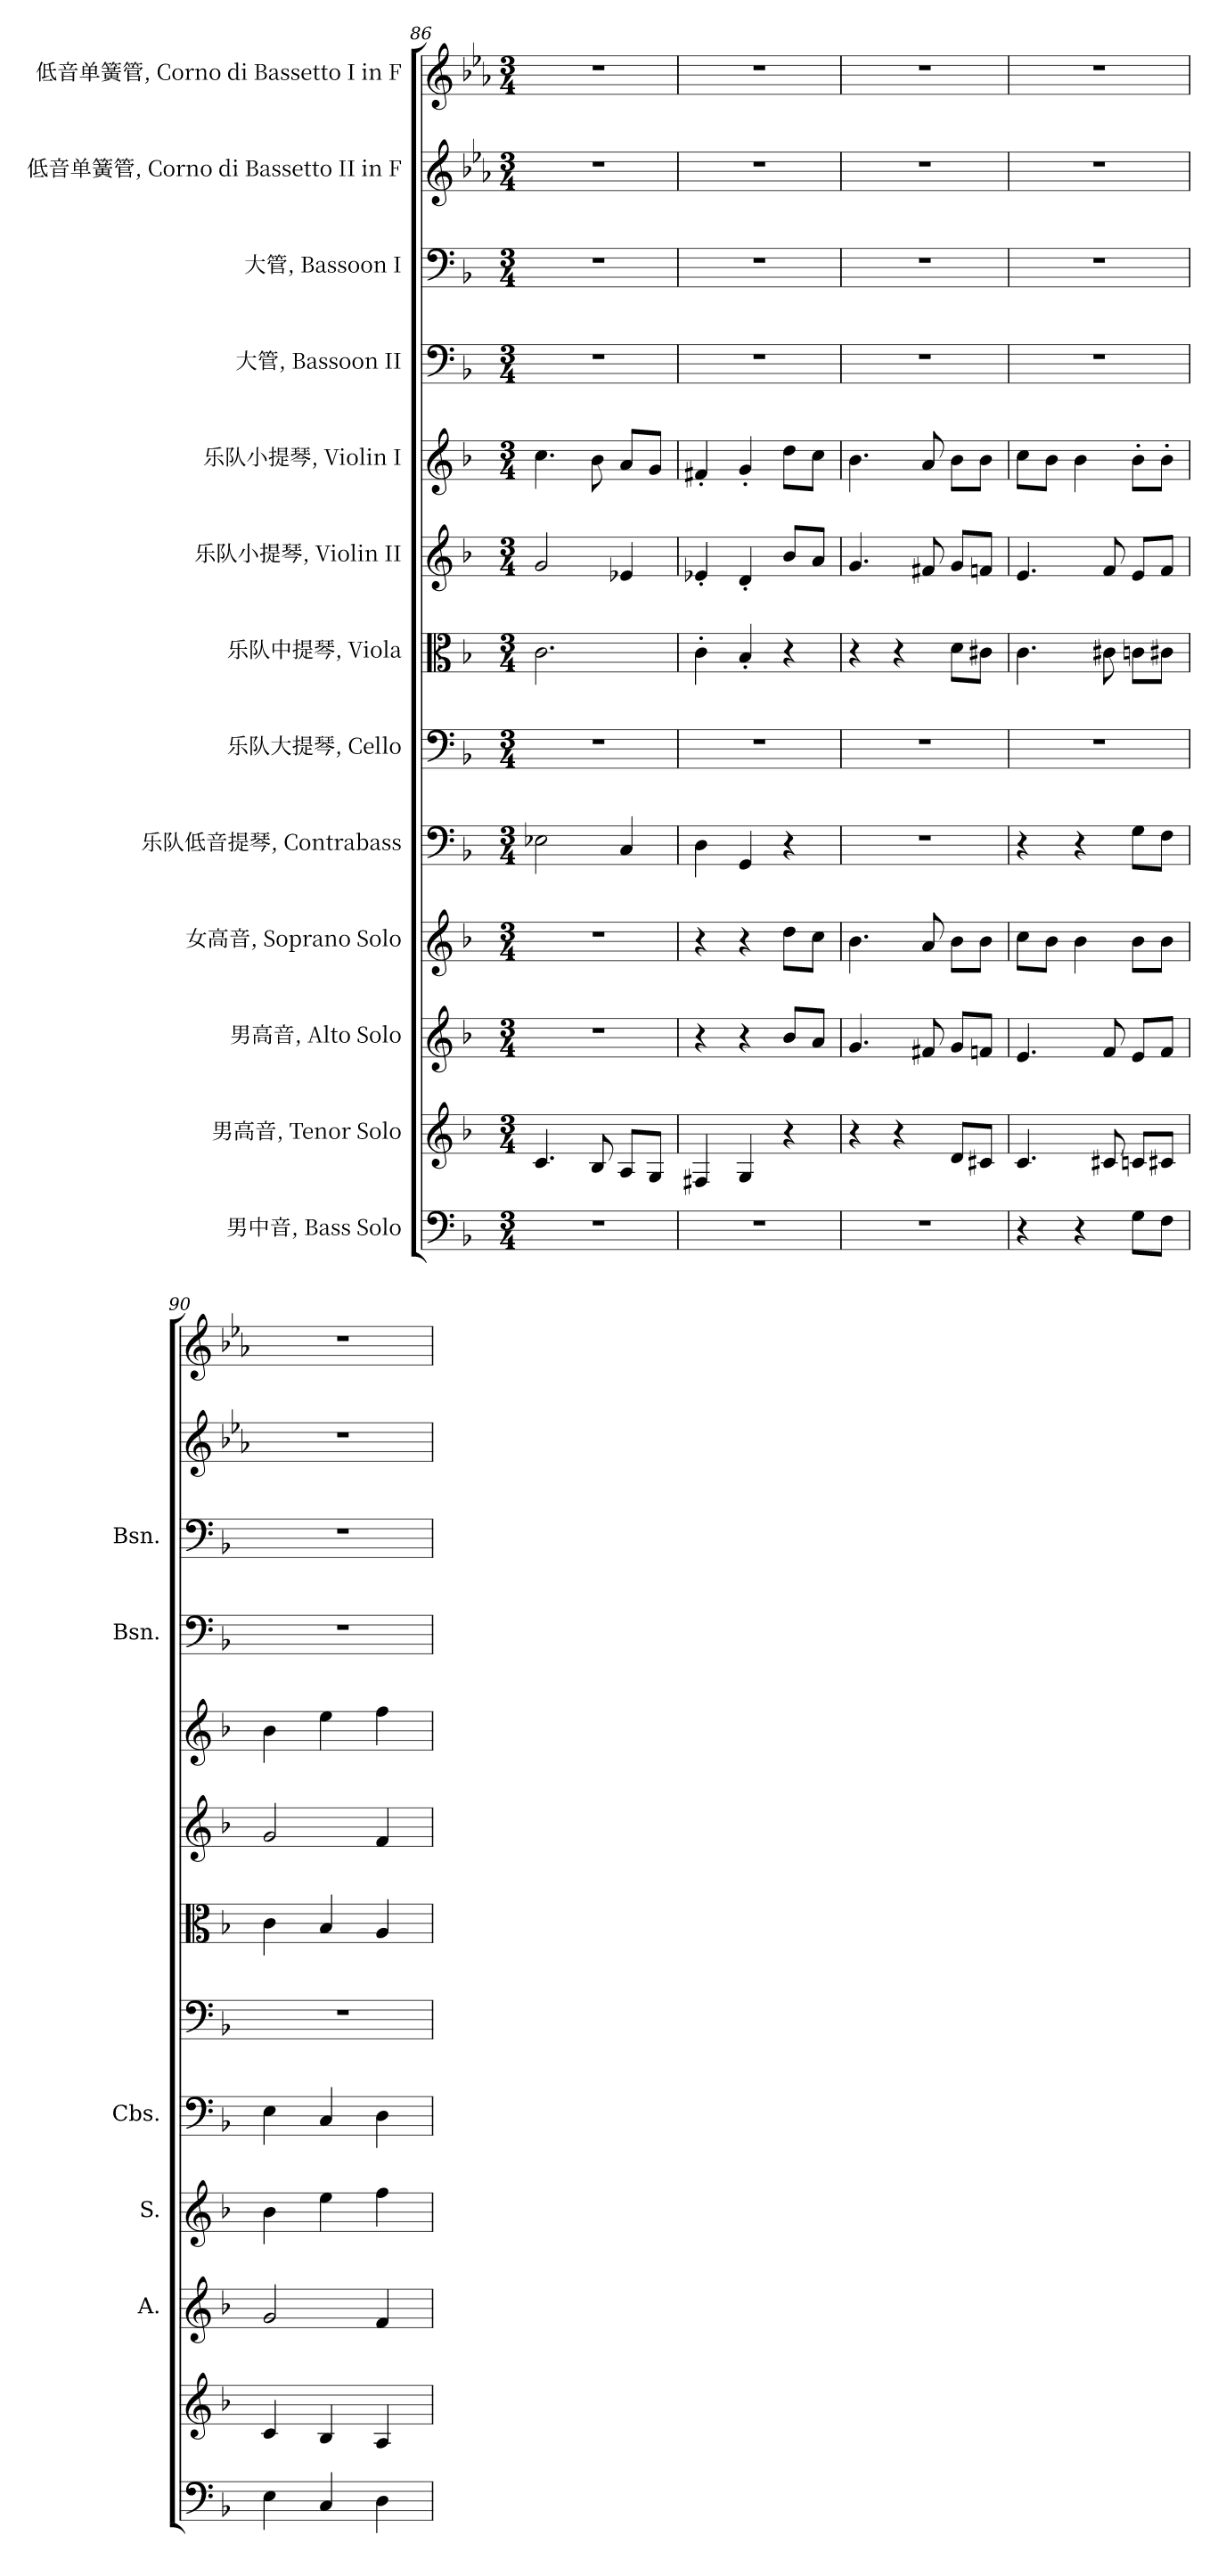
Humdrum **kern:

**kern	**kern	**kern	**kern	**kern	**kern	**kern	**kern	**kern	**kern	**kern	**kern	**kern
*part13	*part12	*part11	*part10	*part9	*part8	*part7	*part6	*part5	*part4	*part3	*part2	*part1
*staff13	*staff12	*staff11	*staff10	*staff9	*staff8	*staff7	*staff6	*staff5	*staff4	*staff3	*staff2	*staff1
*I"男中音, Bass Solo	*I"男高音, Tenor Solo	*I"男高音, Alto Solo	*I"女高音, Soprano Solo	*I"乐队低音提琴, Contrabass	*I"乐队大提琴, Cello	*I"乐队中提琴, Viola	*I"乐队小提琴, Violin II	*I"乐队小提琴, Violin I	*I"大管, Bassoon II	*I"大管, Bassoon I	*I"低音单簧管, Corno di Bassetto II in F	*I"低音单簧管, Corno di Bassetto I  in F
*	*	*I'A.	*I'S.	*I'Cbs.	*	*	*	*	*I'Bsn.	*I'Bsn.	*	*
!!LO:PB:g=z
*clefF4	*clefG2	*clefG2	*clefG2	*clefF4	*clefF4	*clefC3	*clefG2	*clefG2	*clefF4	*clefF4	*clefG2	*clefG2
*	*	*	*	*ITrd7c12	*	*	*	*	*	*	*ITrd8c14	*ITrd8c14
*k[b-]	*k[b-]	*k[b-]	*k[b-]	*k[b-]	*k[b-]	*k[b-]	*k[b-]	*k[b-]	*k[b-]	*k[b-]	*k[b-e-a-]	*k[b-e-a-]
*M3/4	*M3/4	*M3/4	*M3/4	*M3/4	*M3/4	*M3/4	*M3/4	*M3/4	*M3/4	*M3/4	*M3/4	*M3/4
=86	=86	=86	=86	=86	=86	=86	=86	=86	=86	=86	=86	=86
2.r	4.c/	2.r	2.r	2EE-X\	2.r	2.c\	2g/	4.cc\	2.r	2.r	2.r	2.r
.	8B-/	.	.	.	.	.	.	8b-\	.	.	.	.
.	8A/L	.	.	4CC/	.	.	4e-X/	8a/L	.	.	.	.
.	8G/J	.	.	.	.	.	.	8g/J	.	.	.	.
=87	=87	=87	=87	=87	=87	=87	=87	=87	=87	=87	=87	=87
2.r	4F#X/	4r	4r	4DD\	2.r	4c'\	4e-X'/	4f#X'/	2.r	2.r	2.r	2.r
.	4G/	4r	4r	4GGG/	.	4B-'/	4d'/	4g'/	.	.	.	.
.	4r	8b-/L	8dd\L	4r	.	4r	8b-/L	8dd\L	.	.	.	.
.	.	8a/J	8cc\J	.	.	.	8a/J	8cc\J	.	.	.	.
=88	=88	=88	=88	=88	=88	=88	=88	=88	=88	=88	=88	=88
2.r	4r	4.g/	4.b-\	2.r	2.r	4r	4.g/	4.b-\	2.r	2.r	2.r	2.r
.	4r	.	.	.	.	4r	.	.	.	.	.	.
.	.	8f#X/	8a/	.	.	.	8f#X/	8a/	.	.	.	.
.	8d/L	8g/L	8b-\L	.	.	8d\L	8g/L	8b-\L	.	.	.	.
.	8c#X/J	8fn/J	8b-\J	.	.	8c#X\J	8fn/J	8b-\J	.	.	.	.
=89	=89	=89	=89	=89	=89	=89	=89	=89	=89	=89	=89	=89
4r	4.c/	4.e/	8cc\L	4r	2.r	4.c\	4.e/	8cc\L	2.r	2.r	2.r	2.r
.	.	.	8b-\J	.	.	.	.	8b-\J	.	.	.	.
4r	.	.	4b-\	4r	.	.	.	4b-\	.	.	.	.
.	8c#X/	8f/	.	.	.	8c#X\	8f/	.	.	.	.	.
8G\L	8cn/L	8e/L	8b-\L	8GG\L	.	8cn\L	8e/L	8b-'\L	.	.	.	.
8F\J	8c#X/J	8f/J	8b-\J	8FF\J	.	8c#X\J	8f/J	8b-'\J	.	.	.	.
=90	=90	=90	=90	=90	=90	=90	=90	=90	=90	=90	=90	=90
4E\	4c/	2g/	4b-\	4EE\	2.r	4c\	2g/	4b-\	2.r	2.r	2.r	2.r
4C/	4B-/	.	4ee\	4CC/	.	4B-/	.	4ee\	.	.	.	.
4D\	4A/	4f/	4ff\	4DD\	.	4A/	4f/	4ff\	.	.	.	.
=	=	=	=	=	=	=	=	=	=	=	=	=
*-	*-	*-	*-	*-	*-	*-	*-	*-	*-	*-	*-	*-
